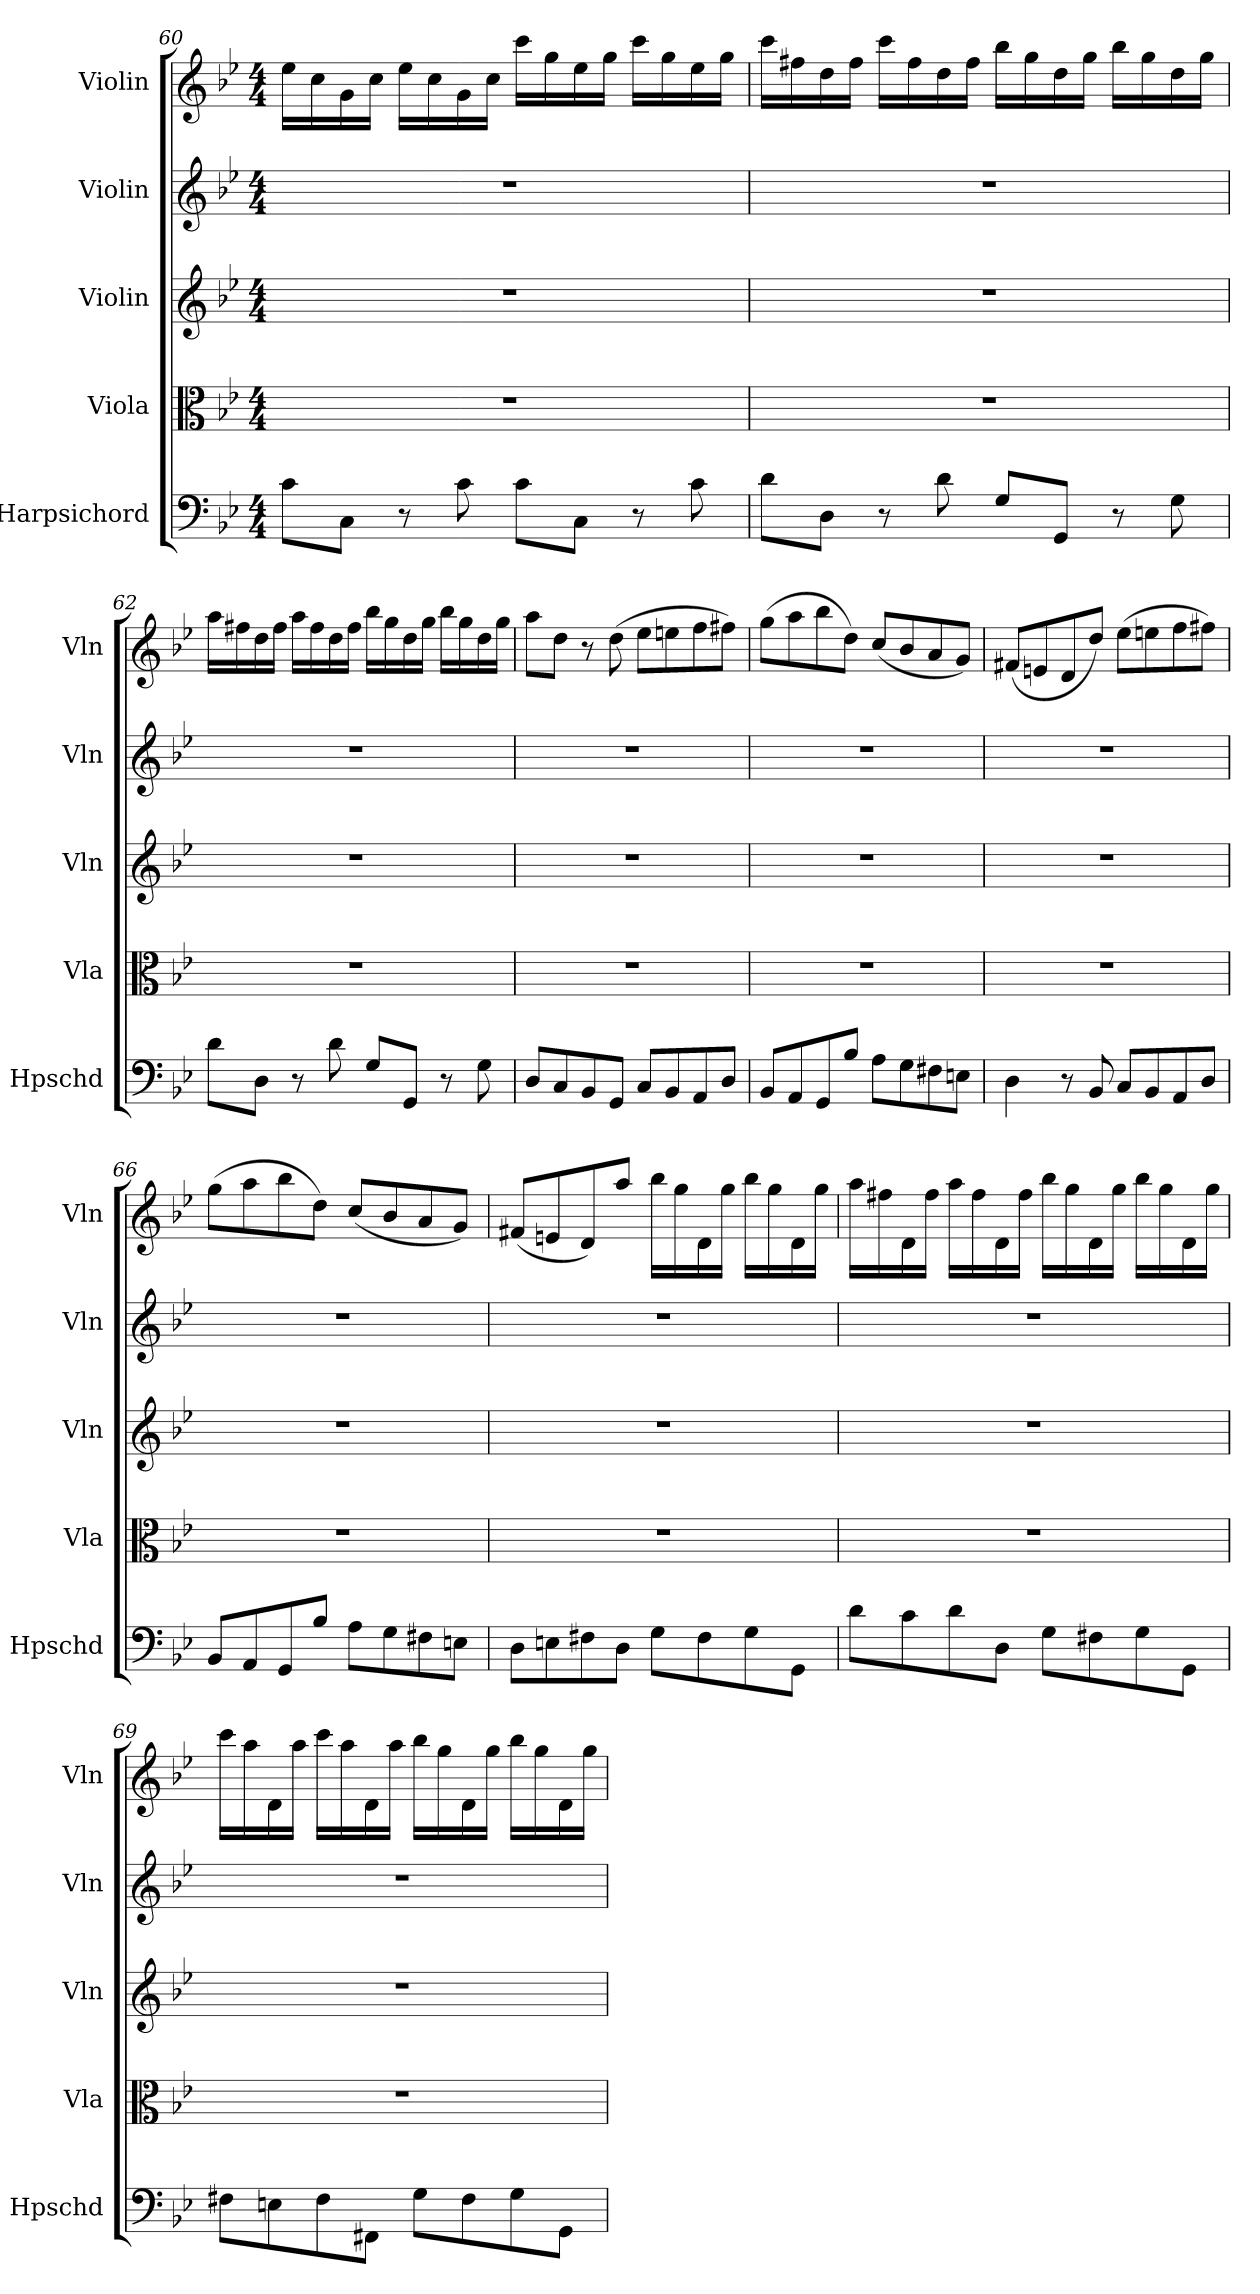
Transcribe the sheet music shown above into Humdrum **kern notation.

**kern	**kern	**kern	**kern	**kern
*part5	*part4	*part3	*part2	*part1
*staff5	*staff4	*staff3	*staff2	*staff1
*I"Harpsichord	*I"Viola	*I"Violin	*I"Violin	*I"Violin
*I'Hpschd	*I'Vla	*I'Vln	*I'Vln	*I'Vln
*clefF4	*clefC3	*clefG2	*clefG2	*clefG2
*k[b-e-]	*k[b-e-]	*k[b-e-]	*k[b-e-]	*k[b-e-]
*g:	*g:	*g:	*g:	*g:
*M4/4	*M4/4	*M4/4	*M4/4	*M4/4
=60	=60	=60	=60	=60
8c\L	1r	1r	1r	16ee-\LL
.	.	.	.	16cc\
8C\J	.	.	.	16g\
.	.	.	.	16cc\JJ
8r	.	.	.	16ee-\LL
.	.	.	.	16cc\
8c\	.	.	.	16g\
.	.	.	.	16cc\JJ
8c\L	.	.	.	16ccc\LL
.	.	.	.	16gg\
8C\J	.	.	.	16ee-\
.	.	.	.	16gg\JJ
8r	.	.	.	16ccc\LL
.	.	.	.	16gg\
8c\	.	.	.	16ee-\
.	.	.	.	16gg\JJ
=61	=61	=61	=61	=61
8d\L	1r	1r	1r	16ccc\LL
.	.	.	.	16ff#X\
8D\J	.	.	.	16dd\
.	.	.	.	16ff#\JJ
8r	.	.	.	16ccc\LL
.	.	.	.	16ff#\
8d\	.	.	.	16dd\
.	.	.	.	16ff#\JJ
8G/L	.	.	.	16bb-\LL
.	.	.	.	16gg\
8GG/J	.	.	.	16dd\
.	.	.	.	16gg\JJ
8r	.	.	.	16bb-\LL
.	.	.	.	16gg\
8G\	.	.	.	16dd\
.	.	.	.	16gg\JJ
=62	=62	=62	=62	=62
8d\L	1r	1r	1r	16aa\LL
.	.	.	.	16ff#X\
8D\J	.	.	.	16dd\
.	.	.	.	16ff#\JJ
8r	.	.	.	16aa\LL
.	.	.	.	16ff#\
8d\	.	.	.	16dd\
.	.	.	.	16ff#\JJ
8G/L	.	.	.	16bb-\LL
.	.	.	.	16gg\
8GG/J	.	.	.	16dd\
.	.	.	.	16gg\JJ
8r	.	.	.	16bb-\LL
.	.	.	.	16gg\
8G\	.	.	.	16dd\
.	.	.	.	16gg\JJ
=63	=63	=63	=63	=63
8D/L	1r	1r	1r	8aa\L
8C/	.	.	.	8dd\J
8BB-/	.	.	.	8r
8GG/J	.	.	.	(8dd\
8C/L	.	.	.	8ee-\L
8BB-/	.	.	.	8een\
8AA/	.	.	.	8ff\
8D/J	.	.	.	8ff#X\J)
=64	=64	=64	=64	=64
8BB-/L	1r	1r	1r	(8gg\L
8AA/	.	.	.	8aa\
8GG/	.	.	.	8bb-\
8B-/J	.	.	.	8dd\J)
8A\L	.	.	.	(8cc/L
8G\	.	.	.	8b-/
8F#X\	.	.	.	8a/
8En\J	.	.	.	8g/J)
=65	=65	=65	=65	=65
4D\	1r	1r	1r	(8f#X/L
.	.	.	.	8en/
8r	.	.	.	8d/
8BB-/	.	.	.	8dd/J)
8C/L	.	.	.	(8ee-\L
8BB-/	.	.	.	8een\
8AA/	.	.	.	8ff\
8D/J	.	.	.	8ff#X\J)
=66	=66	=66	=66	=66
8BB-/L	1r	1r	1r	(8gg\L
8AA/	.	.	.	8aa\
8GG/	.	.	.	8bb-\
8B-/J	.	.	.	8dd\J)
8A\L	.	.	.	(8cc/L
8G\	.	.	.	8b-/
8F#X\	.	.	.	8a/
8En\J	.	.	.	8g/J)
=67	=67	=67	=67	=67
8D\L	1r	1r	1r	(8f#X/L
8En\	.	.	.	8en/
8F#X\	.	.	.	8d/)
8D\J	.	.	.	8aa/J
8G\L	.	.	.	16bb-\LL
.	.	.	.	16gg\
8F#\	.	.	.	16d\
.	.	.	.	16gg\JJ
8G\	.	.	.	16bb-\LL
.	.	.	.	16gg\
8GG\J	.	.	.	16d\
.	.	.	.	16gg\JJ
=68	=68	=68	=68	=68
8d\L	1r	1r	1r	16aa\LL
.	.	.	.	16ff#X\
8c\	.	.	.	16d\
.	.	.	.	16ff#\JJ
8d\	.	.	.	16aa\LL
.	.	.	.	16ff#\
8D\J	.	.	.	16d\
.	.	.	.	16ff#\JJ
8G\L	.	.	.	16bb-\LL
.	.	.	.	16gg\
8F#X\	.	.	.	16d\
.	.	.	.	16gg\JJ
8G\	.	.	.	16bb-\LL
.	.	.	.	16gg\
8GG\J	.	.	.	16d\
.	.	.	.	16gg\JJ
=69	=69	=69	=69	=69
8F#X\L	1r	1r	1r	16ccc\LL
.	.	.	.	16aa\
8En\	.	.	.	16d\
.	.	.	.	16aa\JJ
8F#\	.	.	.	16ccc\LL
.	.	.	.	16aa\
8FF#X\J	.	.	.	16d\
.	.	.	.	16aa\JJ
8G\L	.	.	.	16bb-\LL
.	.	.	.	16gg\
8F#\	.	.	.	16d\
.	.	.	.	16gg\JJ
8G\	.	.	.	16bb-\LL
.	.	.	.	16gg\
8GG\J	.	.	.	16d\
.	.	.	.	16gg\JJ
=	=	=	=	=
*-	*-	*-	*-	*-
